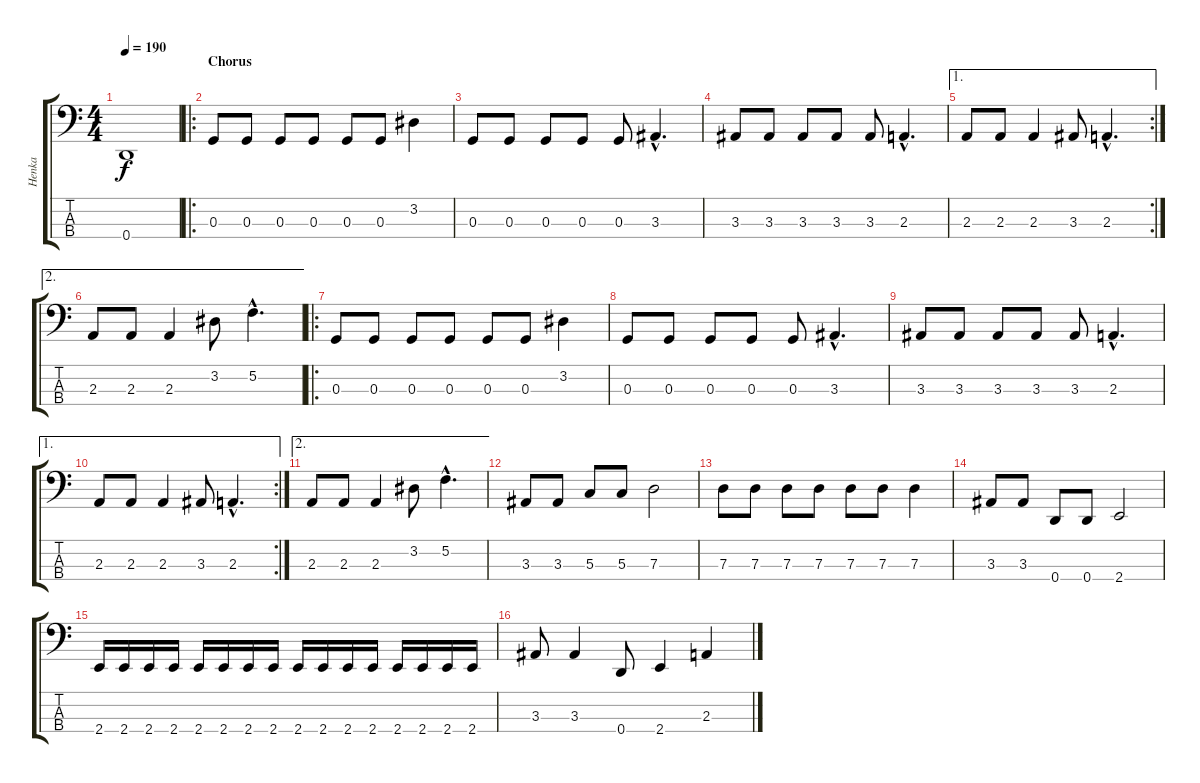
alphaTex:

\track ("Henka" "Henka") {instrument electricbasspick}
\staff {score tabs}
\tuning (F2 C2 G1 D1) {hide}
\ts (4 4)
\tempo 190
\clef f4
\ks c
0.4.1{dy f} |
\ro
\section ("" "Chorus")
0.3.8 0.3.8 0.3.8 0.3.8 0.3.8 0.3.8 3.2.4 |
0.3.8 0.3.8 0.3.8 0.3.8 0.3.8 3.3{hac}.4{d} |
3.3.8 3.3.8 3.3.8 3.3.8 3.3.8 2.3{hac}.4{d} |
\ae 1
\rc 2
2.3.8 2.3.8 2.3.4 3.3.8 2.3{hac}.4{d} |
\ae 2
2.3.8 2.3.8 2.3.4 3.2.8 5.2{hac}.4{d} |
\ro
0.3.8 0.3.8 0.3.8 0.3.8 0.3.8 0.3.8 3.2.4 |
0.3.8 0.3.8 0.3.8 0.3.8 0.3.8 3.3{hac}.4{d} |
3.3.8 3.3.8 3.3.8 3.3.8 3.3.8 2.3{hac}.4{d} |
\ae 1
\rc 2
2.3.8 2.3.8 2.3.4 3.3.8 2.3{hac}.4{d} |
\ae 2
2.3.8 2.3.8 2.3.4 3.2.8 5.2{hac}.4{d} |
3.3.8 3.3.8 5.3.8 5.3.8 7.3.2 |
7.3.8 7.3.8 7.3.8 7.3.8 7.3.8 7.3.8 7.3.4 |
3.3.8 3.3.8 0.4.8 0.4.8 2.4.2 |
2.4.16 2.4.16 2.4.16 2.4.16 2.4.16 2.4.16 2.4.16 2.4.16 2.4.16 2.4.16 2.4.16 2.4.16 2.4.16 2.4.16 2.4.16 2.4.16 |
3.3.8 3.3.4 0.4.8 2.4.4 2.3.4
